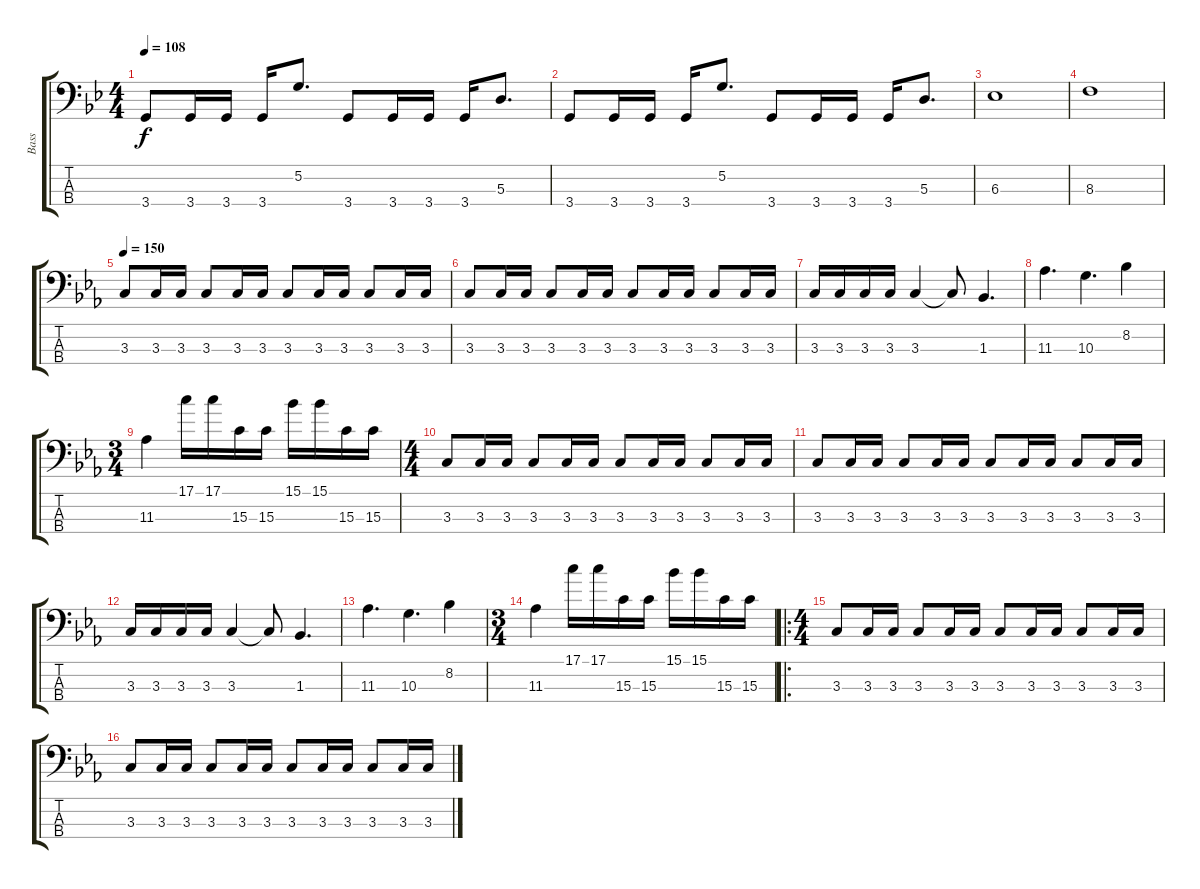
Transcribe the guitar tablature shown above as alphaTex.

\track ("Bass" "Bass") {instrument electricbassfinger}
\staff {score tabs}
\tuning (G2 D2 A1 E1) {hide}
\ts (4 4)
\tempo 108
\clef f4
\ks bb
3.4.8{dy f} 3.4.16 3.4.16 3.4.16 5.2.8{d} 3.4.8 3.4.16 3.4.16 3.4.16 5.3.8{d} |
3.4.8 3.4.16 3.4.16 3.4.16 5.2.8{d} 3.4.8 3.4.16 3.4.16 3.4.16 5.3.8{d} |
6.3.1 |
8.3.1 |
\tempo 150
\ks eb
3.3.8 3.3.16 3.3.16 3.3.8 3.3.16 3.3.16 3.3.8 3.3.16 3.3.16 3.3.8 3.3.16 3.3.16 |
3.3.8 3.3.16 3.3.16 3.3.8 3.3.16 3.3.16 3.3.8 3.3.16 3.3.16 3.3.8 3.3.16 3.3.16 |
3.3.16 3.3.16 3.3.16 3.3.16 3.3.4 3.3{t}.8 1.3.4{d} |
11.3.4{d} 10.3.4{d} 8.2.4 |
\ts (3 4)
11.3.4 17.1.16 17.1.16 15.3.16 15.3.16 15.1.16 15.1.16 15.3.16 15.3.16 |
\ts (4 4)
3.3.8 3.3.16 3.3.16 3.3.8 3.3.16 3.3.16 3.3.8 3.3.16 3.3.16 3.3.8 3.3.16 3.3.16 |
3.3.8 3.3.16 3.3.16 3.3.8 3.3.16 3.3.16 3.3.8 3.3.16 3.3.16 3.3.8 3.3.16 3.3.16 |
3.3.16 3.3.16 3.3.16 3.3.16 3.3.4 3.3{t}.8 1.3.4{d} |
11.3.4{d} 10.3.4{d} 8.2.4 |
\ts (3 4)
11.3.4 17.1.16 17.1.16 15.3.16 15.3.16 15.1.16 15.1.16 15.3.16 15.3.16 |
\ro
\ts (4 4)
3.3.8 3.3.16 3.3.16 3.3.8 3.3.16 3.3.16 3.3.8 3.3.16 3.3.16 3.3.8 3.3.16 3.3.16 |
3.3.8 3.3.16 3.3.16 3.3.8 3.3.16 3.3.16 3.3.8 3.3.16 3.3.16 3.3.8 3.3.16 3.3.16
